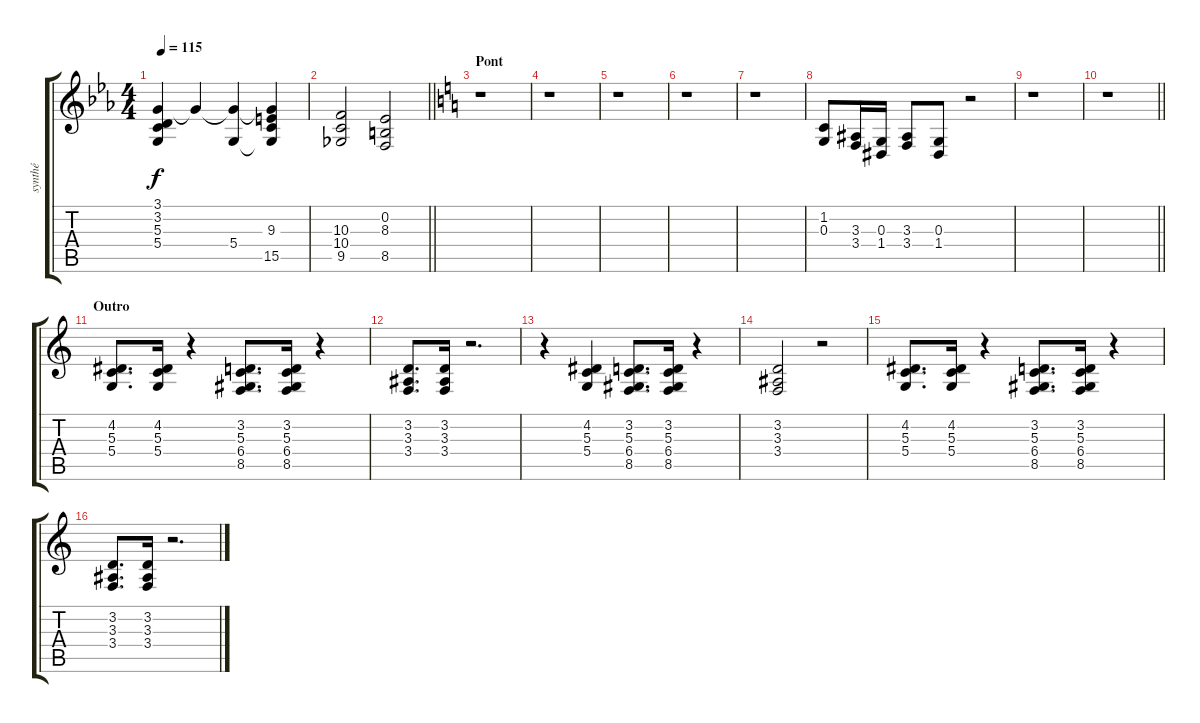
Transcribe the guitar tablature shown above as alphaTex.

\track ("synthé" "synthé") {instrument electricpiano2}
\staff {score tabs}
\tuning (E4 B3 G3 D3 A2 E2) {hide}
\ts (4 4)
\tempo 115
\clef g2
\ks eb
(3.1{t} 3.2{t} 5.3{t} 5.4{t}).4{dy f} 3.1{t}.4 (3.1{t} 5.4).4 (3.1{t} 9.3 5.4{t} 15.5).4 |
\barLineRight lightlight
(10.3 10.4 9.5).2 (0.2 8.3 8.5).2 |
\section ("" "Pont")
\ks c
r.1 |
r.1 |
r.1 |
r.1 |
r.1 |
(1.2 0.3).8 (3.3 3.4).16 (0.3 1.4).16 (3.3 3.4).8 (0.3 1.4).8 r.2 |
r.1 |
\barLineRight lightlight
r.1 |
\section ("" "Outro")
(4.2 5.3 5.4).8{d} (4.2 5.3 5.4).16 r.4 (3.2 5.3 6.4 8.5).8{d} (3.2 5.3 6.4 8.5).16 r.4 |
(3.2 3.3 3.4).8{d} (3.2 3.3 3.4).16 r.2{d} |
r.4 (4.2 5.3 5.4).4 (3.2 5.3 6.4 8.5).8{d} (3.2 5.3 6.4 8.5).16 r.4 |
(3.2 3.3 3.4).2 r.2 |
(4.2 5.3 5.4).8{d} (4.2 5.3 5.4).16 r.4 (3.2 5.3 6.4 8.5).8{d} (3.2 5.3 6.4 8.5).16 r.4 |
(3.2 3.3 3.4).8{d} (3.2 3.3 3.4).16 r.2{d}
